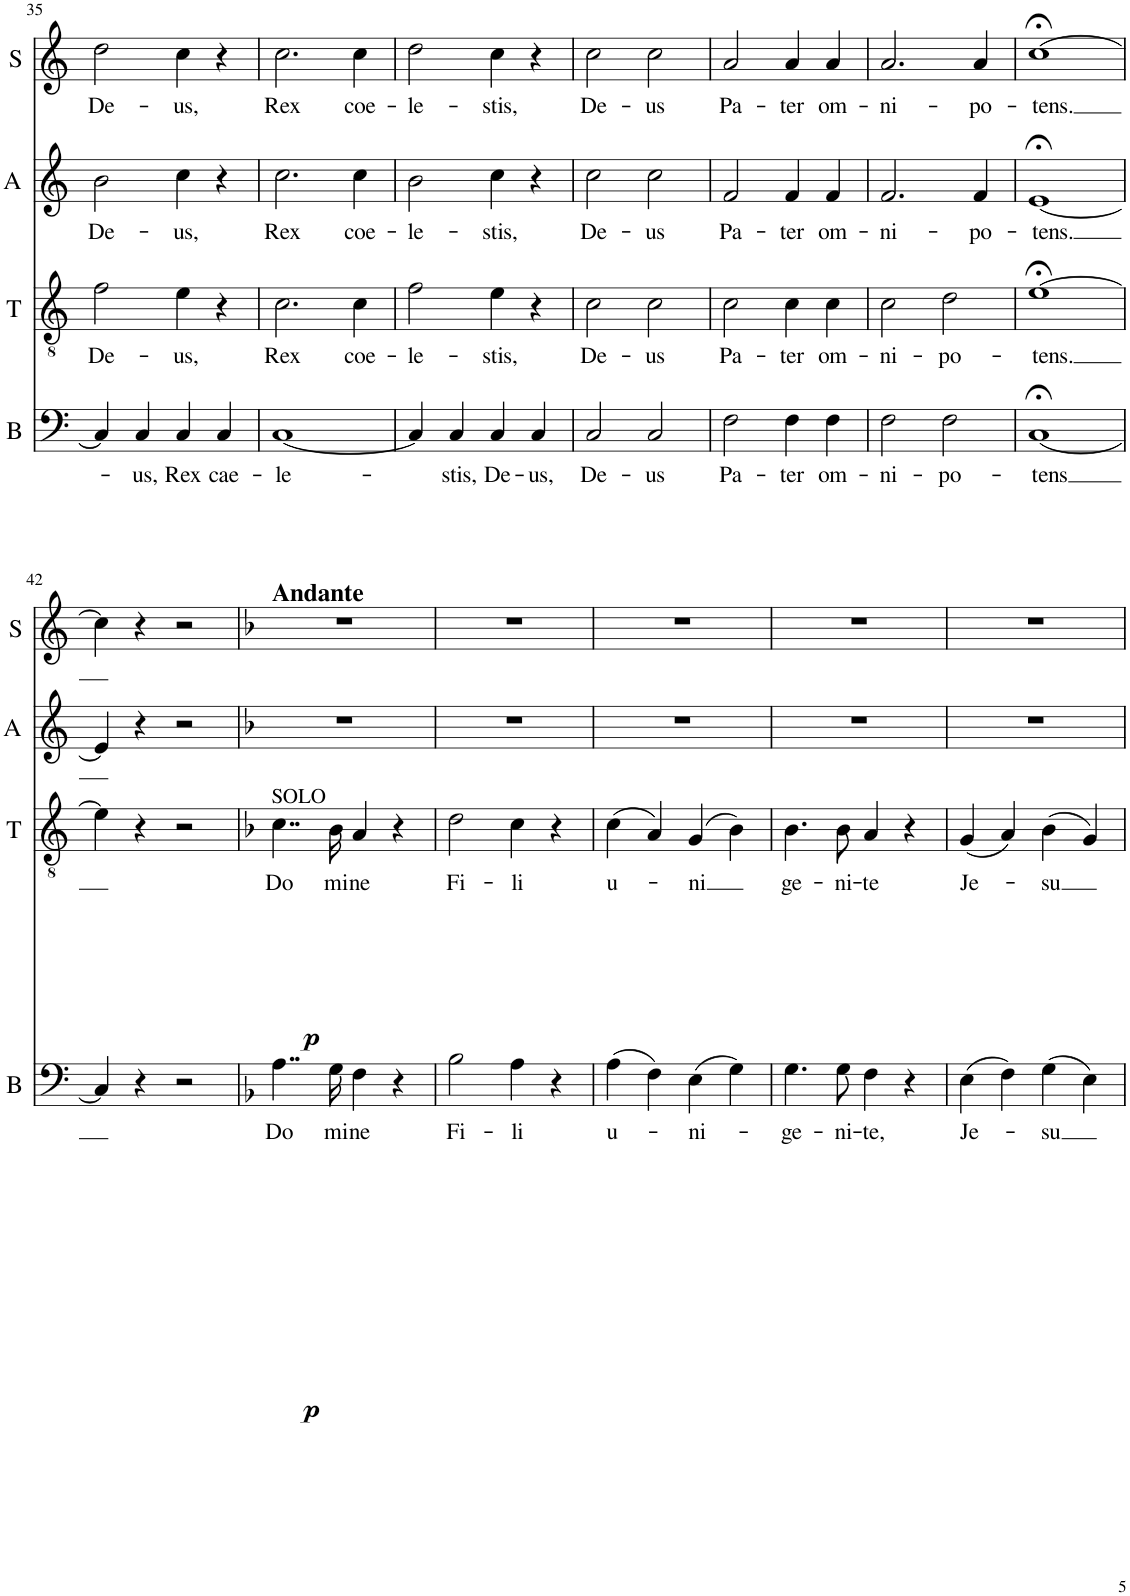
**kern	**text	**dynam	**kern	**text	**dynam	**kern	**text	**kern	**text
*part4	*part4	*part4	*part3	*part3	*part3	*part2	*part2	*part1	*part1
*staff4	*staff4	*staff4	*staff3	*staff3	*staff3	*staff2	*staff2	*staff1	*staff1
*I"B	*	*	*I"T	*	*	*I"A	*	*I"S	*
*I'B	*	*	*I'T	*	*	*I'A	*	*I'S	*
!!LO:PB:g=z
*clefF4	*	*	*clefGv2	*	*	*clefG2	*	*clefG2	*
*k[]	*	*	*k[]	*	*	*k[]	*	*k[]	*
*M4/4	*	*	*M4/4	*	*	*M4/4	*	*M4/4	*
*met(c)	*	*	*met(c)	*	*	*met(c)	*	*met(c)	*
=35	=35	=35	=35	=35	=35	=35	=35	=35	=35
!	!	!	!	!LO:LY:b	!	!	!LO:LY:b	!	!LO:LY:b
4C/]	.	.	2f\	De-	.	2b\	De-	2dd\	De-
!	!LO:LY:b	!	!	!	!	!	!	!	!
4C/	-us,	.	.	.	.	.	.	.	.
!	!LO:LY:b	!	!	!LO:LY:b	!	!	!LO:LY:b	!	!LO:LY:b
4C/	Rex	.	4e\	-us,	.	4cc\	-us,	4cc\	-us,
!	!LO:LY:b	!	!	!	!	!	!	!	!
4C/	cae-	.	4r	.	.	4r	.	4r	.
=36	=36	=36	=36	=36	=36	=36	=36	=36	=36
!	!LO:LY:b	!	!	!LO:LY:b	!	!	!LO:LY:b	!	!LO:LY:b
[1C	-le-	.	2.c\	Rex	.	2.cc\	Rex	2.cc\	Rex
!	!	!	!	!LO:LY:b	!	!	!LO:LY:b	!	!LO:LY:b
.	.	.	4c\	coe-	.	4cc\	coe-	4cc\	coe-
=37	=37	=37	=37	=37	=37	=37	=37	=37	=37
!	!	!	!	!LO:LY:b	!	!	!LO:LY:b	!	!LO:LY:b
4C/]	.	.	2f\	-le-	.	2b\	-le-	2dd\	-le-
!	!LO:LY:b	!	!	!	!	!	!	!	!
4C/	-stis,	.	.	.	.	.	.	.	.
!	!LO:LY:b	!	!	!LO:LY:b	!	!	!LO:LY:b	!	!LO:LY:b
4C/	De-	.	4e\	-stis,	.	4cc\	-stis,	4cc\	-stis,
!	!LO:LY:b	!	!	!	!	!	!	!	!
4C/	-us,	.	4r	.	.	4r	.	4r	.
=38	=38	=38	=38	=38	=38	=38	=38	=38	=38
!	!LO:LY:b	!	!	!LO:LY:b	!	!	!LO:LY:b	!	!LO:LY:b
2C/	De-	.	2c\	De-	.	2cc\	De-	2cc\	De-
!	!LO:LY:b	!	!	!LO:LY:b	!	!	!LO:LY:b	!	!LO:LY:b
2C/	-us	.	2c\	-us	.	2cc\	-us	2cc\	-us
=39	=39	=39	=39	=39	=39	=39	=39	=39	=39
!	!LO:LY:b	!	!	!LO:LY:b	!	!	!LO:LY:b	!	!LO:LY:b
2F\	Pa-	.	2c\	Pa-	.	2f/	Pa-	2a/	Pa-
!	!LO:LY:b	!	!	!LO:LY:b	!	!	!LO:LY:b	!	!LO:LY:b
4F\	-ter	.	4c\	-ter	.	4f/	-ter	4a/	-ter
!	!LO:LY:b	!	!	!LO:LY:b	!	!	!LO:LY:b	!	!LO:LY:b
4F\	om-	.	4c\	om-	.	4f/	om-	4a/	om-
=40	=40	=40	=40	=40	=40	=40	=40	=40	=40
!	!LO:LY:b	!	!	!LO:LY:b	!	!	!LO:LY:b	!	!LO:LY:b
2F\	-ni-	.	2c\	-ni-	.	2.f/	-ni-	2.a/	-ni-
!	!LO:LY:b	!	!	!LO:LY:b	!	!	!	!	!
2F\	-po-	.	2d\	-po-	.	.	.	.	.
!	!	!	!	!	!	!	!LO:LY:b	!	!LO:LY:b
.	.	.	.	.	.	4f/	-po-	4a/	-po-
=41	=41	=41	=41	=41	=41	=41	=41	=41	=41
!	!LO:LY:b	!	!	!LO:LY:b	!	!	!LO:LY:b	!	!LO:LY:b
[1C;<	-tens	.	[1e;<	-tens.	.	[1e;<	-tens.	[1cc;<	-tens.
!!LO:LB:g=z
=42	=42	=42	=42	=42	=42	=42	=42	=42	=42
4C/]	.	.	4e\]	.	.	4e/]	.	4cc\]	.
4r	.	.	4r	.	.	4r	.	4r	.
2r	.	.	2r	.	.	2r	.	2r	.
=43	=43	=43	=43	=43	=43	=43	=43	=43	=43
*k[b-]	*	*	*k[b-]	*	*	*k[b-]	*	*k[b-]	*
!	!	!	!	!	!	!	!	!LO:TX:a:B:t=Andante	!
!	!	!	!LO:TX:a:t=SOLO	!	!	!	!	!	!
!	!LO:LY:b	!LO:DY:b	!	!LO:LY:b	!LO:DY:b	!	!	!	!
4..A\	Do	p	4..c\	Do	p	1r	.	1r	.
!	!LO:LY:b	!	!	!LO:LY:b	!	!	!	!	!
16G\	-mi-	.	16B-\	-mi-	.	.	.	.	.
!	!LO:LY:b	!	!	!LO:LY:b	!	!	!	!	!
4F\	-ne	.	4A/	-ne	.	.	.	.	.
4r	.	.	4r	.	.	.	.	.	.
=44	=44	=44	=44	=44	=44	=44	=44	=44	=44
!	!LO:LY:b	!	!	!LO:LY:b	!	!	!	!	!
2B-\	Fi-	.	2d\	Fi-	.	1r	.	1r	.
!	!LO:LY:b	!	!	!LO:LY:b	!	!	!	!	!
4A\	-li	.	4c\	-li	.	.	.	.	.
4r	.	.	4r	.	.	.	.	.	.
=45	=45	=45	=45	=45	=45	=45	=45	=45	=45
!	!LO:LY:b	!	!	!LO:LY:b	!	!	!	!	!
(4A\	u-	.	(4c\	u-	.	1r	.	1r	.
4F\)	.	.	4A/)	.	.	.	.	.	.
!	!LO:LY:b	!	!	!LO:LY:b	!	!	!	!	!
(4E\	-ni-	.	(4G/	-ni	.	.	.	.	.
4G\)	.	.	4B-\)	.	.	.	.	.	.
=46	=46	=46	=46	=46	=46	=46	=46	=46	=46
!	!LO:LY:b	!	!	!LO:LY:b	!	!	!	!	!
4.G\	-ge-	.	4.B-\	ge-	.	1r	.	1r	.
!	!LO:LY:b	!	!	!LO:LY:b	!	!	!	!	!
8G\	-ni-	.	8B-\	-ni-	.	.	.	.	.
!	!LO:LY:b	!	!	!LO:LY:b	!	!	!	!	!
4F\	-te,	.	4A/	-te	.	.	.	.	.
4r	.	.	4r	.	.	.	.	.	.
=47	=47	=47	=47	=47	=47	=47	=47	=47	=47
!	!LO:LY:b	!	!	!LO:LY:b	!	!	!	!	!
(4E\	Je-	.	(4G/	Je-	.	1r	.	1r	.
4F\)	.	.	4A/)	.	.	.	.	.	.
!	!LO:LY:b	!	!	!LO:LY:b	!	!	!	!	!
(4G\	-su	.	(4B-\	-su	.	.	.	.	.
4E\)	.	.	4G/)	.	.	.	.	.	.
=	=	=	=	=	=	=	=	=	=
*-	*-	*-	*-	*-	*-	*-	*-	*-	*-
